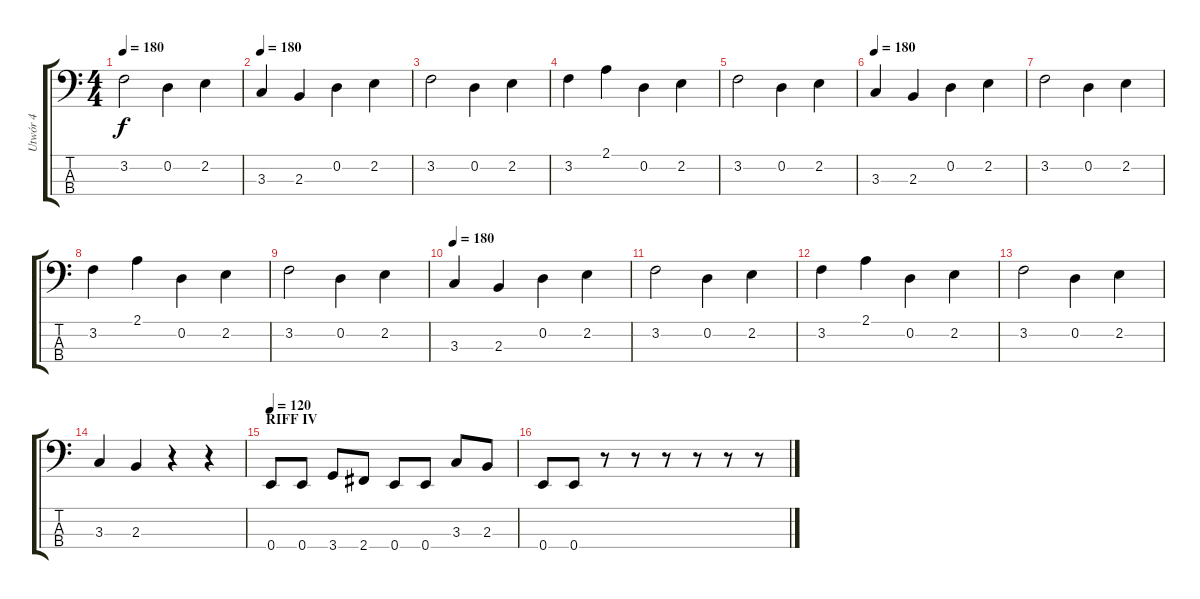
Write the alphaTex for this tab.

\track ("Utwór 4" "Utwór 4") {instrument electricbasspick}
\staff {score tabs}
\tuning (G2 D2 A1 E1) {hide}
\ts (4 4)
\tempo 180
\clef f4
\ks c
3.2.2{dy f} 0.2.4 2.2.4 |
\tempo 180
3.3.4 2.3.4 0.2.4 2.2.4 |
3.2.2 0.2.4 2.2.4 |
3.2.4 2.1.4 0.2.4 2.2.4 |
3.2.2 0.2.4 2.2.4 |
\tempo 180
3.3.4 2.3.4 0.2.4 2.2.4 |
3.2.2 0.2.4 2.2.4 |
3.2.4 2.1.4 0.2.4 2.2.4 |
3.2.2 0.2.4 2.2.4 |
\tempo 180
3.3.4 2.3.4 0.2.4 2.2.4 |
3.2.2 0.2.4 2.2.4 |
3.2.4 2.1.4 0.2.4 2.2.4 |
3.2.2 0.2.4 2.2.4 |
3.3.4 2.3.4 r.4 r.4 |
\section ("" "RIFF IV")
\tempo 120
0.4.8 0.4.8 3.4.8 2.4.8 0.4.8 0.4.8 3.3.8 2.3.8 |
0.4.8 0.4.8 r.8 r.8 r.8 r.8 r.8 r.8
